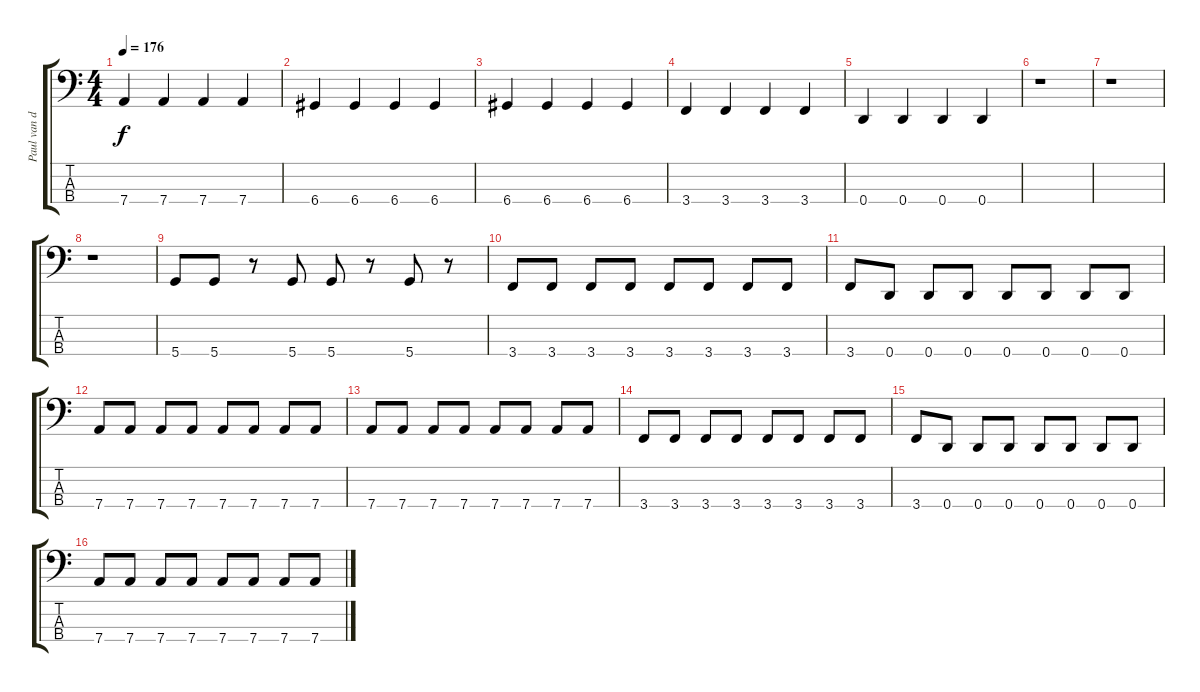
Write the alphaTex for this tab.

\track ("Paul van der Walt" "Paul van d") {instrument slapbass1}
\staff {score tabs}
\tuning (G2 D2 A1 D1) {hide}
\ts (4 4)
\tempo 176
\clef f4
\ks c
7.4.4{dy f} 7.4.4 7.4.4 7.4.4 |
6.4.4 6.4.4 6.4.4 6.4.4 |
6.4.4 6.4.4 6.4.4 6.4.4 |
3.4.4 3.4.4 3.4.4 3.4.4 |
0.4.4 0.4.4 0.4.4 0.4.4 |
r.1 |
r.1 |
r.1 |
5.4.8 5.4.8 r.8 5.4.8 5.4.8 r.8 5.4.8 r.8 |
3.4.8 3.4.8 3.4.8 3.4.8 3.4.8 3.4.8 3.4.8 3.4.8 |
3.4.8 0.4.8 0.4.8 0.4.8 0.4.8 0.4.8 0.4.8 0.4.8 |
7.4.8 7.4.8 7.4.8 7.4.8 7.4.8 7.4.8 7.4.8 7.4.8 |
7.4.8 7.4.8 7.4.8 7.4.8 7.4.8 7.4.8 7.4.8 7.4.8 |
3.4.8 3.4.8 3.4.8 3.4.8 3.4.8 3.4.8 3.4.8 3.4.8 |
3.4.8 0.4.8 0.4.8 0.4.8 0.4.8 0.4.8 0.4.8 0.4.8 |
7.4.8 7.4.8 7.4.8 7.4.8 7.4.8 7.4.8 7.4.8 7.4.8
